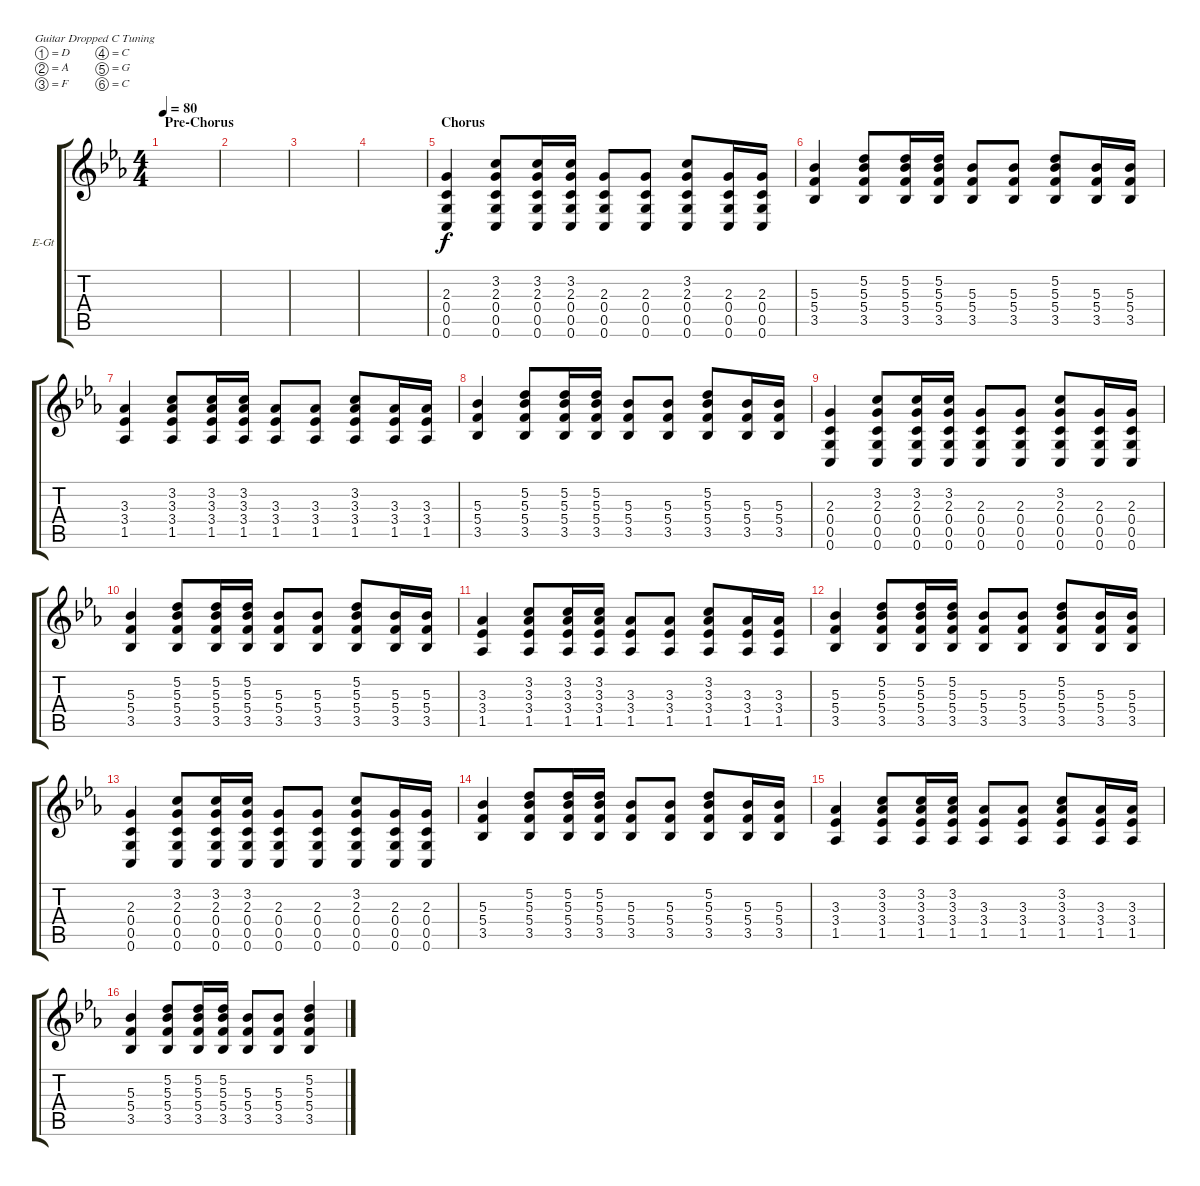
\defaultSystemsLayout 4
\bracketExtendMode groupsimilarinstruments
\firstSystemTrackNameOrientation horizontal
\otherSystemsTrackNameOrientation horizontal
\track ("Ruben Block" "E-Gt") {instrument distortionguitar}
\staff {score tabs}
\tuning (D4 A3 F3 C3 G2 C2)
\ts (4 4)
\section ("" "Pre-Chorus")
\tempo 80
\clef g2
\ks cminor
|
|
|
|
\section ("" "Chorus")
(0.6 0.5 0.4 2.3).4 (0.6 0.5 0.4 2.3 3.2).8 (3.2 0.6 0.5 0.4 2.3).16 (3.2 0.6 0.5 0.4 2.3).16 (0.6 0.5 0.4 2.3).8 (0.6 0.5 0.4 2.3).8 (0.6 0.5 0.4 2.3 3.2).8 (0.6 0.5 0.4 2.3).16 (0.6 0.5 0.4 2.3).16 |
(3.5 5.4 5.3).4 (3.5 5.4 5.3 5.2).8 (5.2 3.5 5.4 5.3).16 (5.2 3.5 5.4 5.3).16 (3.5 5.4 5.3).8 (3.5 5.4 5.3).8 (3.5 5.4 5.3 5.2).8 (3.5 5.4 5.3).16 (3.5 5.4 5.3).16 |
(1.5 3.4 3.3).4 (1.5 3.4 3.3 3.2).8 (3.2 1.5 3.4 3.3).16 (3.2 1.5 3.4 3.3).16 (1.5 3.4 3.3).8 (1.5 3.4 3.3).8 (1.5 3.4 3.3 3.2).8 (1.5 3.4 3.3).16 (1.5 3.4 3.3).16 |
(3.5 5.4 5.3).4 (3.5 5.4 5.3 5.2).8 (5.2 3.5 5.4 5.3).16 (5.2 3.5 5.4 5.3).16 (3.5 5.4 5.3).8 (3.5 5.4 5.3).8 (3.5 5.4 5.3 5.2).8 (3.5 5.4 5.3).16 (3.5 5.4 5.3).16 |
(0.6 0.5 0.4 2.3).4 (0.6 0.5 0.4 2.3 3.2).8 (3.2 0.6 0.5 0.4 2.3).16 (3.2 0.6 0.5 0.4 2.3).16 (0.6 0.5 0.4 2.3).8 (0.6 0.5 0.4 2.3).8 (0.6 0.5 0.4 2.3 3.2).8 (0.6 0.5 0.4 2.3).16 (0.6 0.5 0.4 2.3).16 |
(3.5 5.4 5.3).4 (3.5 5.4 5.3 5.2).8 (5.2 3.5 5.4 5.3).16 (5.2 3.5 5.4 5.3).16 (3.5 5.4 5.3).8 (3.5 5.4 5.3).8 (3.5 5.4 5.3 5.2).8 (3.5 5.4 5.3).16 (3.5 5.4 5.3).16 |
(1.5 3.4 3.3).4 (1.5 3.4 3.3 3.2).8 (3.2 1.5 3.4 3.3).16 (3.2 1.5 3.4 3.3).16 (1.5 3.4 3.3).8 (1.5 3.4 3.3).8 (1.5 3.4 3.3 3.2).8 (1.5 3.4 3.3).16 (1.5 3.4 3.3).16 |
(3.5 5.4 5.3).4 (3.5 5.4 5.3 5.2).8 (5.2 3.5 5.4 5.3).16 (5.2 3.5 5.4 5.3).16 (3.5 5.4 5.3).8 (3.5 5.4 5.3).8 (3.5 5.4 5.3 5.2).8 (3.5 5.4 5.3).16 (3.5 5.4 5.3).16 |
(0.6 0.5 0.4 2.3).4 (0.6 0.5 0.4 2.3 3.2).8 (3.2 0.6 0.5 0.4 2.3).16 (3.2 0.6 0.5 0.4 2.3).16 (0.6 0.5 0.4 2.3).8 (0.6 0.5 0.4 2.3).8 (0.6 0.5 0.4 2.3 3.2).8 (0.6 0.5 0.4 2.3).16 (0.6 0.5 0.4 2.3).16 |
(3.5 5.4 5.3).4 (3.5 5.4 5.3 5.2).8 (5.2 3.5 5.4 5.3).16 (5.2 3.5 5.4 5.3).16 (3.5 5.4 5.3).8 (3.5 5.4 5.3).8 (3.5 5.4 5.3 5.2).8 (3.5 5.4 5.3).16 (3.5 5.4 5.3).16 |
(1.5 3.4 3.3).4 (1.5 3.4 3.3 3.2).8 (3.2 1.5 3.4 3.3).16 (3.2 1.5 3.4 3.3).16 (1.5 3.4 3.3).8 (1.5 3.4 3.3).8 (1.5 3.4 3.3 3.2).8 (1.5 3.4 3.3).16 (1.5 3.4 3.3).16 |
(3.5 5.4 5.3).4 (3.5 5.4 5.3 5.2).8 (5.2 3.5 5.4 5.3).16 (5.2 3.5 5.4 5.3).16 (3.5 5.4 5.3).8 (3.5 5.4 5.3).8 (3.5 5.4 5.3 5.2).4
